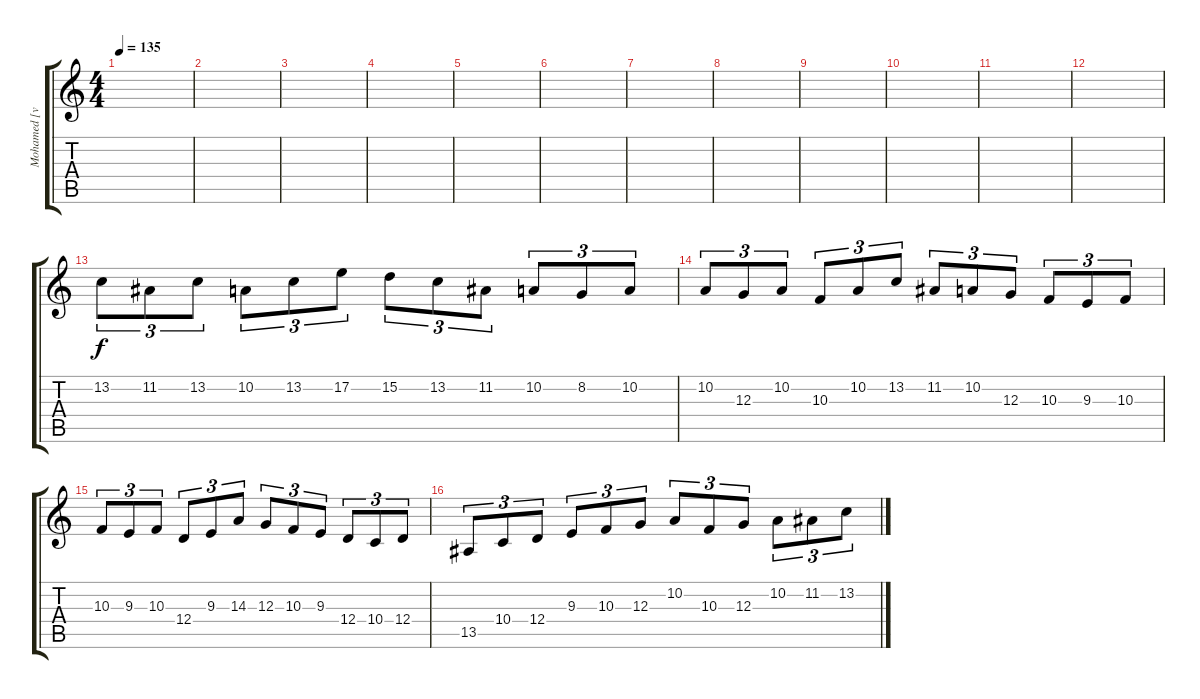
\track ("Mohamed [violin]" "Mohamed [v") {instrument violin}
\staff {score tabs}
\tuning (E4 B3 G3 D3 A2 E2) {hide}
\ts (4 4)
\tempo 135
\clef g2
\ks c
|
|
|
|
|
|
|
|
|
|
|
|
13.2.8{tu (3 2)} 11.2.8{tu (3 2)} 13.2.8{tu (3 2)} 10.2.8{tu (3 2)} 13.2.8{tu (3 2)} 17.2.8{tu (3 2)} 15.2.8{tu (3 2)} 13.2.8{tu (3 2)} 11.2.8{tu (3 2)} 10.2.8{tu (3 2)} 8.2.8{tu (3 2)} 10.2.8{tu (3 2)} |
10.2.8{tu (3 2)} 12.3.8{tu (3 2)} 10.2.8{tu (3 2)} 10.3.8{tu (3 2)} 10.2.8{tu (3 2)} 13.2.8{tu (3 2)} 11.2.8{tu (3 2)} 10.2.8{tu (3 2)} 12.3.8{tu (3 2)} 10.3.8{tu (3 2)} 9.3.8{tu (3 2)} 10.3.8{tu (3 2)} |
10.3.8{tu (3 2)} 9.3.8{tu (3 2)} 10.3.8{tu (3 2)} 12.4.8{tu (3 2)} 9.3.8{tu (3 2)} 14.3.8{tu (3 2)} 12.3.8{tu (3 2)} 10.3.8{tu (3 2)} 9.3.8{tu (3 2)} 12.4.8{tu (3 2)} 10.4.8{tu (3 2)} 12.4.8{tu (3 2)} |
13.5.8{tu (3 2)} 10.4.8{tu (3 2)} 12.4.8{tu (3 2)} 9.3.8{tu (3 2)} 10.3.8{tu (3 2)} 12.3.8{tu (3 2)} 10.2.8{tu (3 2)} 10.3.8{tu (3 2)} 12.3.8{tu (3 2)} 10.2.8{tu (3 2)} 11.2.8{tu (3 2)} 13.2.8{tu (3 2)}
